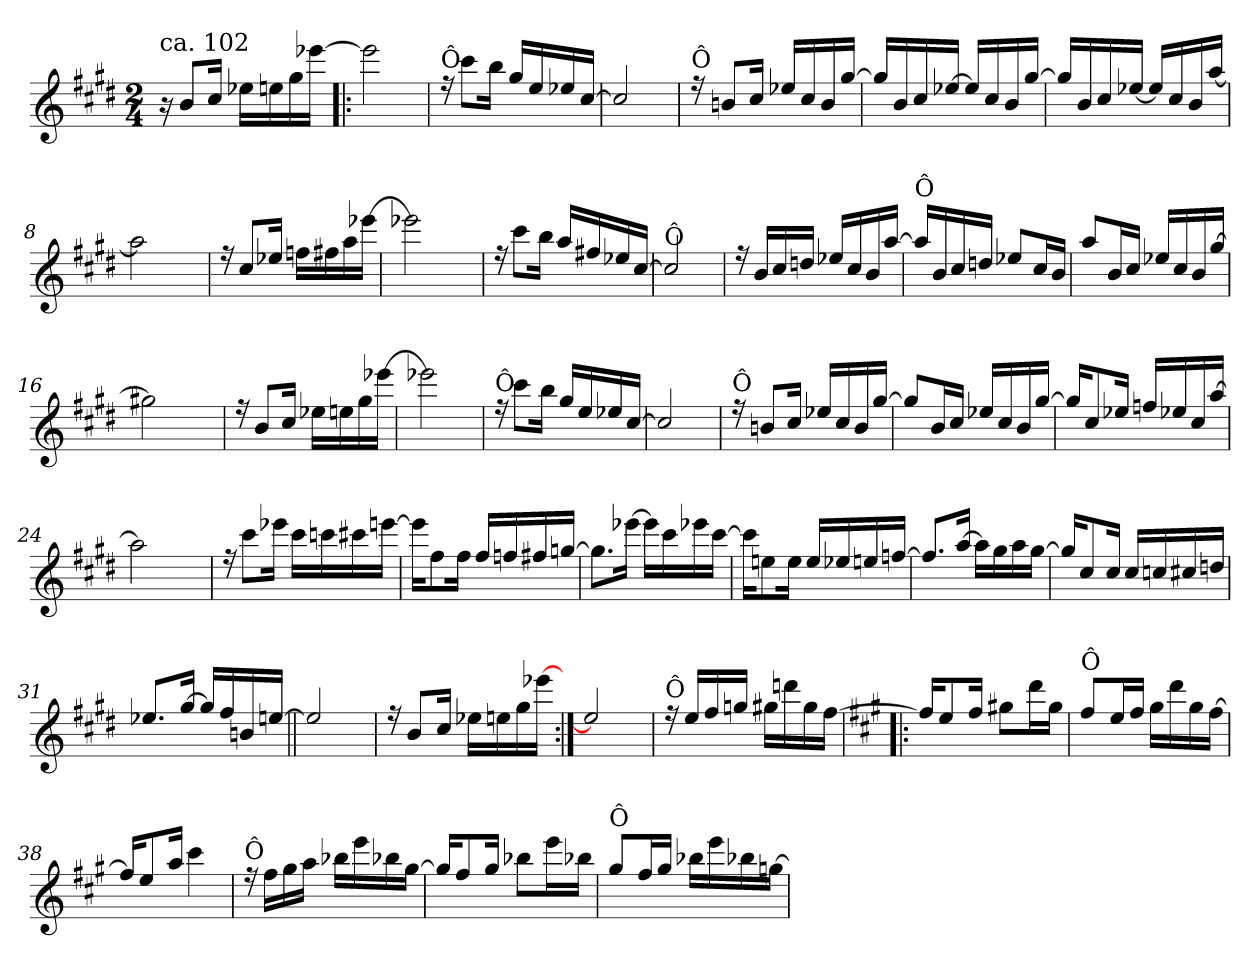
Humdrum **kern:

**kern
*part1
*staff1
*clefG2
*k[f#c#g#d#]
*E:
*M2/4
=1
!LO:TX:a:t=ca. 102
16r
8b/L
16cc#/Jk
16ee-X\LL
16een\
16gg#\
[16eee-X\JJ
=2!|:
*^
2eee-\]	2ryy
=3	=3
!LO:TX:a:t=Ô	!
16ree	2ryy
8ccc#\L	.
16bb\Jk	.
16gg#/LL	.
16ee/	.
16ee-X/	.
[>16cc#/JJ	.
=4	=4
2cc#/]	2ryy
=5	=5
!LO:TX:a:t=Ô	!
16ree	2ryy
8bn/L	.
16cc#/Jk	.
16ee-X/LL	.
16cc#/	.
16b/	.
[>16gg#/JJ	.
!!LO:LB:g=z	!!
=6	=6
16gg#/LL]	2ryy
16b/	.
16cc#/	.
[>16ee-X/JJ	.
16ee-/LL]	.
16cc#/	.
16b/	.
[>16gg#/JJ	.
=7	=7
16gg#/LL]	4ryy
16b/	.
16cc#/	.
[>16ee-X/JJ	.
16ee-/LL]	4ryy
16cc#/	.
16b/	.
[>16aa/JJ	.
=8	=8
2aa\]	4ryy
.	4ryy
=9	=9
16ree	2ryy
8cc#/L	.
16ee-X/Jk	.
16ffn\LL	.
16ff#X\	.
16aa\	.
[<16eee-X\JJ	.
=10	=10
2eee-X\]	4ryy
.	4ryy
!!LO:LB:g=z	!!
=11	=11
16ree	2ryy
8ccc#\L	.
16bb\Jk	.
16aa/LL	.
16ff#X/	.
16ee-X/	.
[>16cc#/JJ	.
=12	=12
!LO:TX:a:t=Ô	!
2cc#/]	2ryy
=13	=13
16ree	2ryy
16b/LL	.
16cc#/	.
16ddn/JJ	.
16ee-X/LL	.
16cc#/	.
16b/	.
[>16aa/JJ	.
=14	=14
!LO:TX:a:t=Ô	!
16aa/LL]	2ryy
16b/	.
16cc#/	.
16ddn/JJ	.
8ee-X/L	.
16cc#/L	.
16b/JJ	.
=15	=15
8aa/L	2ryy
16b/L	.
16cc#/JJ	.
16ee-X/LL	.
16cc#/	.
16b/	.
[>16gg#/JJ	.
!!LO:LB:g=z	!!
=16	=16
2gg#X\]	4ryy
.	4ryy
=17	=17
16ree	4ryy
8b/L	.
16cc#/Jk	.
16ee-X\LL	4ryy
16een\	.
16gg#\	.
[<16eee-X\JJ	.
=18	=18
2eee-X\]	2ryy
=19	=19
!LO:TX:a:t=Ô	!
16ree	2ryy
8ccc#\L	.
16bb\Jk	.
16gg#/LL	.
16ee/	.
16ee-X/	.
[>16cc#/JJ	.
=20	=20
2cc#/]	2ryy
!!LO:LB:g=z	!!
=21	=21
!LO:TX:a:t=Ô	!
16ree	2ryy
8bn/L	.
16cc#/Jk	.
16ee-X/LL	.
16cc#/	.
16b/	.
[>16gg#/JJ	.
=22	=22
8gg#/L]	2ryy
16b/L	.
16cc#/JJ	.
16ee-X/LL	.
16cc#/	.
16b/	.
[>16gg#/JJ	.
=23	=23
16gg#/KL]	2ryy
8cc#/	.
16ee-X/Jk	.
16ffn/LL	.
16ee-X/	.
16cc#/	.
[>16aa/JJ	.
=24	=24
2aa\]	4ryy
.	4ryy
=25	=25
16ree	2ryy
8ccc#\L	.
16eee-X\Jk	.
16ccc#\LL	.
16cccn\	.
16ccc#X\	.
[<16eeen\JJ	.
!!LO:LB:g=z	!!
=26	=26
16eee\KL]	2ryy
8ff#\	.
16ff#\Jk	.
16ff#/LL	.
16ffn/	.
16ff#X/	.
[>16ggn/JJ	.
=27	=27
8.ggn\L]	2ryy
[<16eee-X\Jk	.
16eee-\LL]	.
16ccc#\	.
16eee-X\	.
[<16ccc#\JJ	.
=28	=28
16ccc#\KL]	2ryy
8een\	.
16ee\Jk	.
16ee/LL	.
16ee-X/	.
16een/	.
[>16ffn/JJ	.
=29	=29
8.ffn/L]	2ryy
[>16aa/Jk	.
16aa\LL]	.
16gg#\	.
16aa\	.
[<16gg#\JJ	.
=30	=30
16gg#/KL]	2ryy
8cc#/	.
16cc#/Jk	.
16cc#/LL	.
16ccn/	.
16cc#X/	.
16ddn/JJ	.
!!LO:LB:g=z	!!
=31	=31
8.ee-X/L	2ryy
[>16gg#/Jk	.
16gg#/LL]	.
16ff#/	.
16bn/	.
[>16een/JJ	.
=32||	=32||
2een/]	2ryy
=33	=33
16ree	2ryy
8b/L	.
16cc#/Jk	.
16ee-X\LL	.
16een\	.
16gg#\	.
[<16eee-X\JJ	.
=34:|!	=34:|!
2een/]	2ryy
=35	=35
!LO:TX:a:t=Ô	!
16ree	2ryy
16ee/LL	.
16ff#/	.
16ggn/JJ	.
16gg#X\LL	.
16dddn\	.
16gg#\	.
[<16ff#\JJ	.
!!LO:LB:g=z	!!
=36!|:	=36!|:
*k[f#c#g#]	*
*A:	*
16ff#/KL]	2ryy
8ee/	.
16ff#/Jk	.
8gg#X\L	.
16ddd\L	.
16gg#\JJ	.
=37	=37
!LO:TX:a:t=Ô	!
8ff#/L	2ryy
16ee/L	.
16ff#/JJ	.
16gg#\LL	.
16ddd\	.
16gg#\	.
[<16ff#\JJ	.
=38	=38
16ff#/KL]	2ryy
8ee/	.
16aa/Jk	.
4ccc#\	.
=39	=39
!LO:TX:a:t=Ô	!
16ree	2ryy
16ff#\LL	.
16gg#\	.
16aa\JJ	.
16bb-X\LL	.
16eee\	.
16bb-X\	.
[<16gg#\JJ	.
=40	=40
16gg#/KL]	2ryy
8ff#/	.
16gg#/Jk	.
8bb-X\L	.
16eee\L	.
16bb-X\JJ	.
!!LO:PB:g=z	!!
=41	=41
!LO:TX:a:t=Ô	!
8gg#/L	2ryy
16ff#/L	.
16gg#/JJ	.
16bb-X\LL	.
16eee\	.
16bb-X\	.
[<16ggn\JJ	.
*v	*v
=
*-
